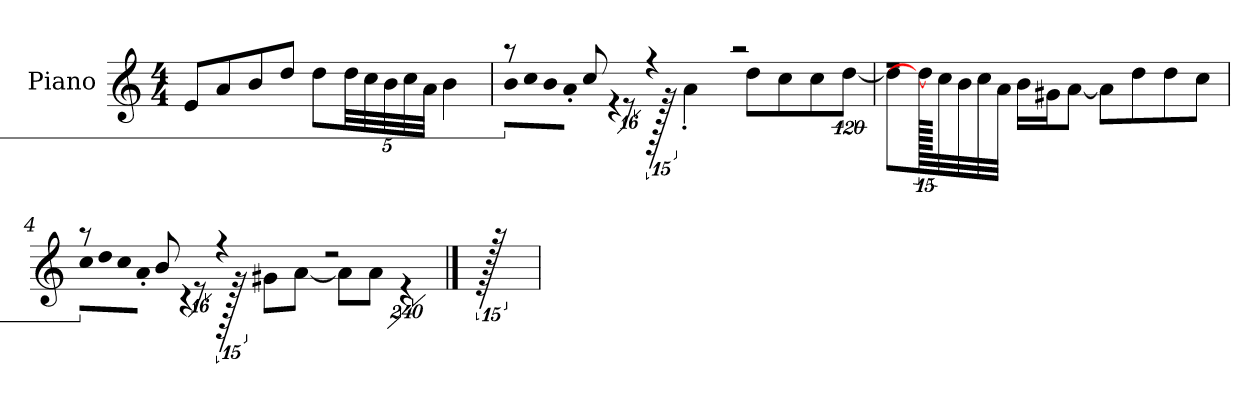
**kern
*part1
*staff1
*I"Piano
*I'P-no
*clefG2
*k[]
*M4/4
*MM90
=1
8e/L
8a/
8b/
8dd/J
8dd\L
*Xbrackettup
40dd\LL
40cc\
40b\
40cc\
40a\JJJ
4b\
=2
*^
*	*brackettup
!	!LO:N:vis=32
8r	640%23b\LLL
!	!LO:N:vis=32
.	640%23cc\
!	!LO:N:vis=32
.	640%23b\
!	!LO:N:vis=32
.	640%23a'\JJJ
8cc/	.
!	!LO:N:vis=32
.	640%23r
.	128%9r
4r	960r
.	4a'\
2r	.
.	8dd\L
.	8cc\
.	8cc\
.	[960%119dd\J
=3	=3
1r	8dd\L]
.	960dd\_
.	32cc\LL
.	32b\
.	32cc\
.	32a\JJJ
.	16b\LL
.	16g#X\J
.	[8a\J
.	8a\L]
.	8dd\
.	8dd\
.	8cc\J
960ryy	.
!!LO:LB:g=z	!!
=4	=4
!	!LO:N:vis=32
8r	640%23cc\LLL
!	!LO:N:vis=32
.	640%23dd\
!	!LO:N:vis=32
.	640%23cc\
!	!LO:N:vis=32
.	640%23a'\JJJ
8b/	.
!	!LO:N:vis=32
.	640%23r
.	128%9r
4r	960r
.	8g#X\L
.	[8a\J
2r	.
.	8a\L]
.	8a\J
.	960%239r
*v	*v
==5
960r
=
*-
